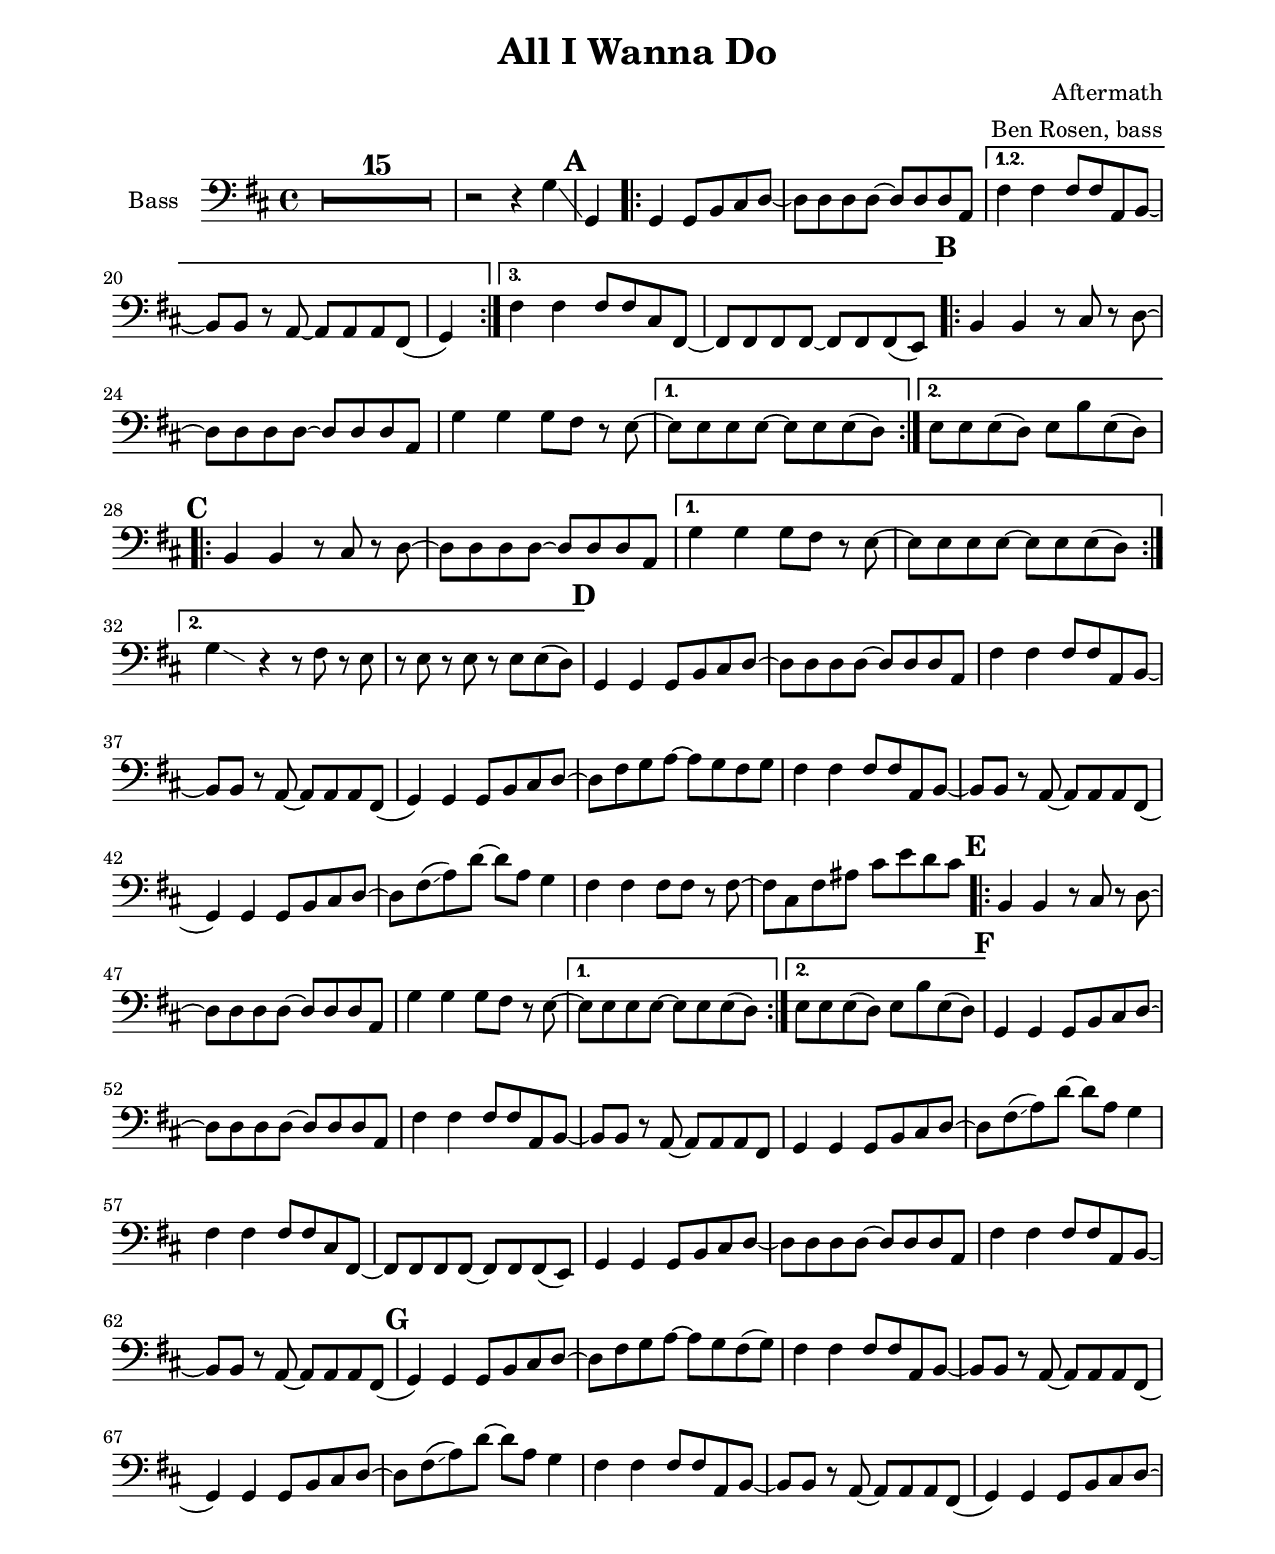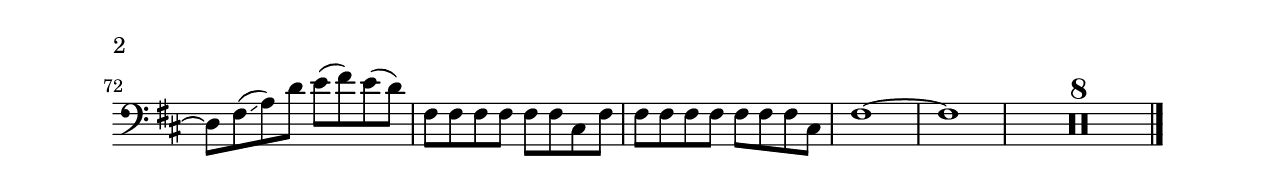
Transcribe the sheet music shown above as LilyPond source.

\version "2.24.0"

\include "settings.ily"

\header {
  title = "All I Wanna Do"
  composer = "Aftermath"
  arranger = "Ben Rosen, bass"
}

instrumental = \relative b, {
  \mark \default

  \repeat volta 2 {
    b4 b r8 cs r d ~ |
    d8 d d d ~ d d d a |
    g'4 g g8 fs r e ~ |

    \alternative {
      \volta 1 {
        e8 e e e ~ e e e ( d ) |
      }

      \volta 2 {
        e8 e e ( d ) e b' e, ( d ) |
      }
    }
  }
}

music = \relative g {
  \clef "bass"
  \key d \major
  \time 4/4

  \compressMMRests {
    R1 * 15
  }

  r2 r4 g4 \glissando |

  \mark \default

  g,4

  \repeat volta 2 {
    g4 g8 b cs d ~ |
    d8 d d d ~ d d d a |

    \alternative {
      \volta 1,2 {
        fs'4 fs fs8 fs a, b ~ |
        b8 b r a ~ a a a fs ( |
        g4 )
      }

      \volta 3 {
        fs'4 fs fs8 fs cs fs, ~ |
        fs8 fs fs fs ~ fs fs fs ( e ) |
      }
    }
  }

  \instrumental

  \mark \default

  \repeat volta 2 {
    b'4 b r8 cs r d ~ |
    d8 d d d ~ d d d a |

    \alternative {
      \volta 1 {
        g'4 g g8 fs r e ~ |
        e8 e e e ~ e e e ( d ) |
      }

      \volta 2 {
        g4 * 1/2 \glissando
          \single \hideNotes
          \tweak X-offset #2 \tweak X-extent #'( 0 . 0 )
          d4 * 1/2
        r4 r8 fs r e |
        r8 e r e r e e ( d ) |
      }
    }
  }

  \mark \default

  g,4 g g8 b cs d ~ |
  d8 d d d ~ d d d a |
  fs'4 fs fs8 fs a, b ~ |
  b8 b r a ~ a a a fs ( |

  g4 ) g g8 b cs d ~ |
  d8 fs g a ~ a g fs g |
  fs4 fs fs8 fs a, b ~ |
  b8 b r a ~ a a a fs ( |

  g4 ) g g8 b cs d ~ |
  d8 fs ( \glissando a ) d ~ d a g4 |
  fs4 fs fs8 fs r fs ~ |
  fs8 cs fs as cs e d cs |

  \instrumental

  \mark \default

  g,4 g g8 b cs d ~ |
  d8 d d d ~ d d d a |
  fs'4 fs fs8 fs a, b ~ |
  b8 b r a ~ a a a fs |

  g4 g g8 b cs d ~ |
  d8 fs ( \glissando a ) d ~ d a g4 |
  fs4 fs fs8 fs cs fs, ~ |
  fs8 fs fs fs ~ fs fs fs ( e ) |

  g4 g g8 b cs d ~ |
  d8 d d d ~ d d d a |
  fs'4 fs fs8 fs a, b ~ |
  b8 b r a ~ a a a fs ( |

  \mark \default

  g4 ) g g8 b cs d ~ |
  d8 fs g a ~ a g fs ( g ) |
  fs4 fs fs8 fs a, b ~ |
  b8 b r a ~ a a a fs ( |

  g4 ) g g8 b cs d ~ |
  d8 fs ( \glissando a ) d ~ d a g4 |
  fs4 fs fs8 fs a, b ~ |
  b8 b r a ~ a a a fs ( |

  g4 ) g g8 b cs d ~ |
  d8 fs ( \glissando a ) d e ( fs ) e ( d ) |
  \repeat unfold 4 { fs,8 } fs fs cs fs |
  \repeat unfold 4 { fs8 } fs fs fs cs |

  fs1 ~ |
  fs1 |

  \compressMMRests {
    R1 * 8
  }

  \bar "|."
}

\score {
  \new Staff \with {
    instrumentName = "Bass"
  } {
    \music
  }
}
